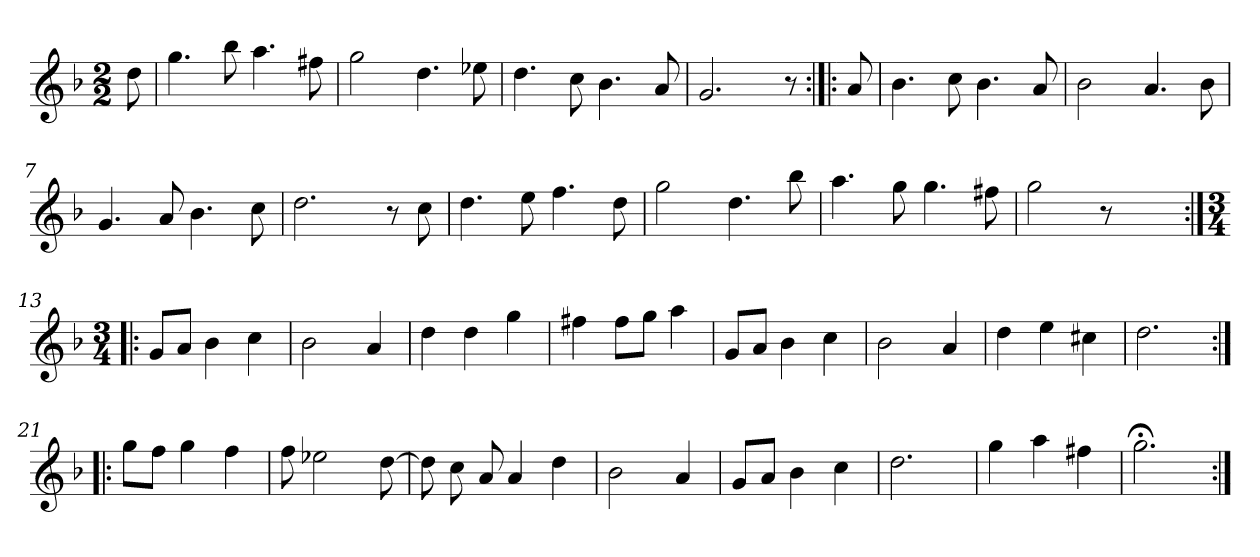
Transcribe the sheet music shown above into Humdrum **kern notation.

**kern
*part1
*staff1
*clefG2
*k[b-]
*G:dor
*M2/2
*MM120
=
8dd
=1
4.gg
8bb-
4.aa
8ff#X
=2
2gg
4.dd
8ee-X
=3
4.dd
8cc
4.b-
8a
=4
2.g
8r
=:|!|:
8a
=5
4.b-
8cc
4.b-
8a
=6
2b-
4.a
8b-
=7
4.g
8a
4.b-
8cc
=8
2.dd
8r
8cc
=9
4.dd
8ee
4.ff
8dd
=10
2gg
4.dd
8bb-
=11
4.aa
8gg
4.gg
8ff#X
=12
2gg
8r
4.ryy
=13:|!|:
*M3/4
8g/L
8a/J
4b-
4cc
=14
2b-
4a
=15
4dd
4dd
4gg
=16
4ff#X
8ff#\L
8gg\J
4aa
=17
8g/L
8a/J
4b-
4cc
=18
2b-
4a
=19
4dd
4ee
4cc#X
=20
2.dd
=21:|!|:
8gg\L
8ff\J
4gg
4ff
=22
8ff
2ee-X
[8dd
=23
8dd]
8cc
8a
4a
4dd
=24
2b-
4a
=25
8g/L
8a/J
4b-
4cc
=26
2.dd
=27
4gg
4aa
4ff#X
=28
2.gg;<
=:|!
*-
